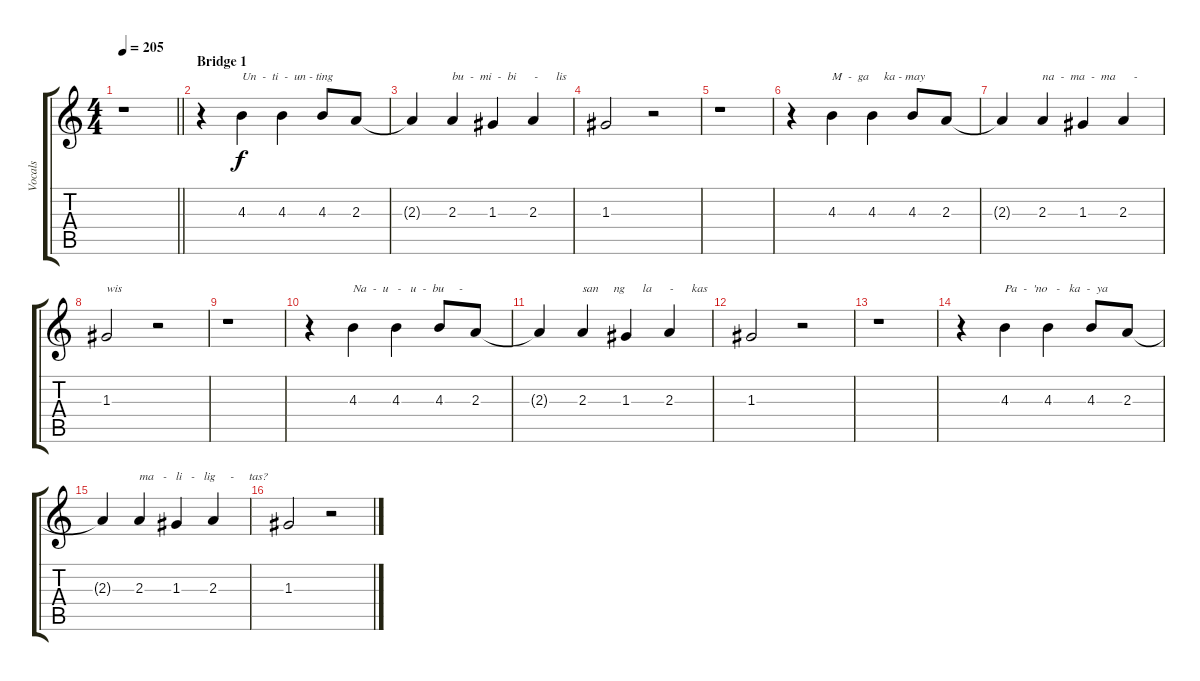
\track ("Vocals" "Vocals") {instrument overdrivenguitar}
\staff {score tabs}
\tuning (E4 B3 G3 D3 A2 E2) {hide}
\ts (4 4)
\tempo 205
\clef g2
\barLineRight lightlight
\ks c
r.1{dy f} |
\section ("" "Bridge 1")
r.4 4.3.4{txt "Un  -  ti  -  un - ting"} 4.3.4 4.3.8 2.3.8 |
2.3{t}.4 2.3.4{txt "bu  -  mi  -  bi      -      lis"} 1.3.4 2.3.4 |
1.3.2 r.2 |
r.1 |
r.4 4.3.4{txt "M  -  ga     ka - may"} 4.3.4 4.3.8 2.3.8 |
2.3{t}.4 2.3.4{txt "na  -  ma  -  ma      -"} 1.3.4 2.3.4 |
1.3.2{txt "wis"} r.2 |
r.1 |
r.4 4.3.4{txt "Na  -  u   -   u  -  bu     -"} 4.3.4 4.3.8 2.3.8 |
2.3{t}.4 2.3.4{txt "san     ng      la      -      kas"} 1.3.4 2.3.4 |
1.3.2 r.2 |
r.1 |
r.4 4.3.4{txt "Pa  -  'no   -   ka  -  ya"} 4.3.4 4.3.8 2.3.8 |
2.3{t}.4 2.3.4{txt "ma   -   li   -   lig     -     tas?"} 1.3.4 2.3.4 |
1.3.2 r.2
